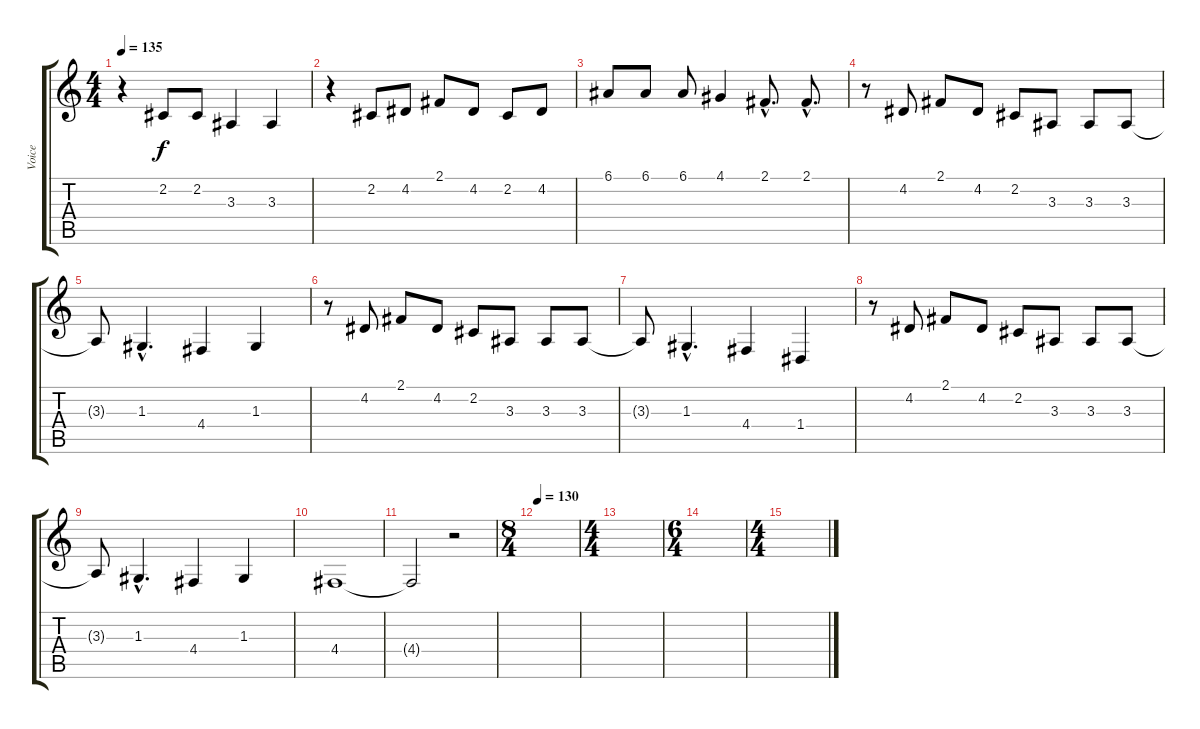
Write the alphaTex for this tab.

\track ("Voice" "Voice") {instrument violin}
\staff {score tabs}
\tuning (E4 B3 G3 D3 A2 E2) {hide}
\ts (4 4)
\tempo 135
\clef g2
\ks c
r.4{dy f} 2.2.8 2.2.8 3.3.4 3.3.4 |
r.4 2.2.8 4.2.8 2.1.8 4.2.8 2.2.8 4.2.8 |
6.1.8 6.1.8 6.1.8 4.1.4 2.1{hac}.8{d} 2.1{hac}.8{d} |
r.8 4.2.8 2.1.8 4.2.8 2.2.8 3.3.8 3.3.8 3.3.8 |
3.3{t}.8 1.3{hac}.4{d} 4.4.4 1.3.4 |
r.8 4.2.8 2.1.8 4.2.8 2.2.8 3.3.8 3.3.8 3.3.8 |
3.3{t}.8 1.3{hac}.4{d} 4.4.4 1.4.4 |
r.8 4.2.8 2.1.8 4.2.8 2.2.8 3.3.8 3.3.8 3.3.8 |
3.3{t}.8 1.3{hac}.4{d} 4.4.4 1.3.4 |
4.4.1 |
4.4{t}.2 r.2 |
\ts (8 4)
\tempo 130
|
\ts (4 4)
|
\ts (6 4)
|
\ts (4 4)
